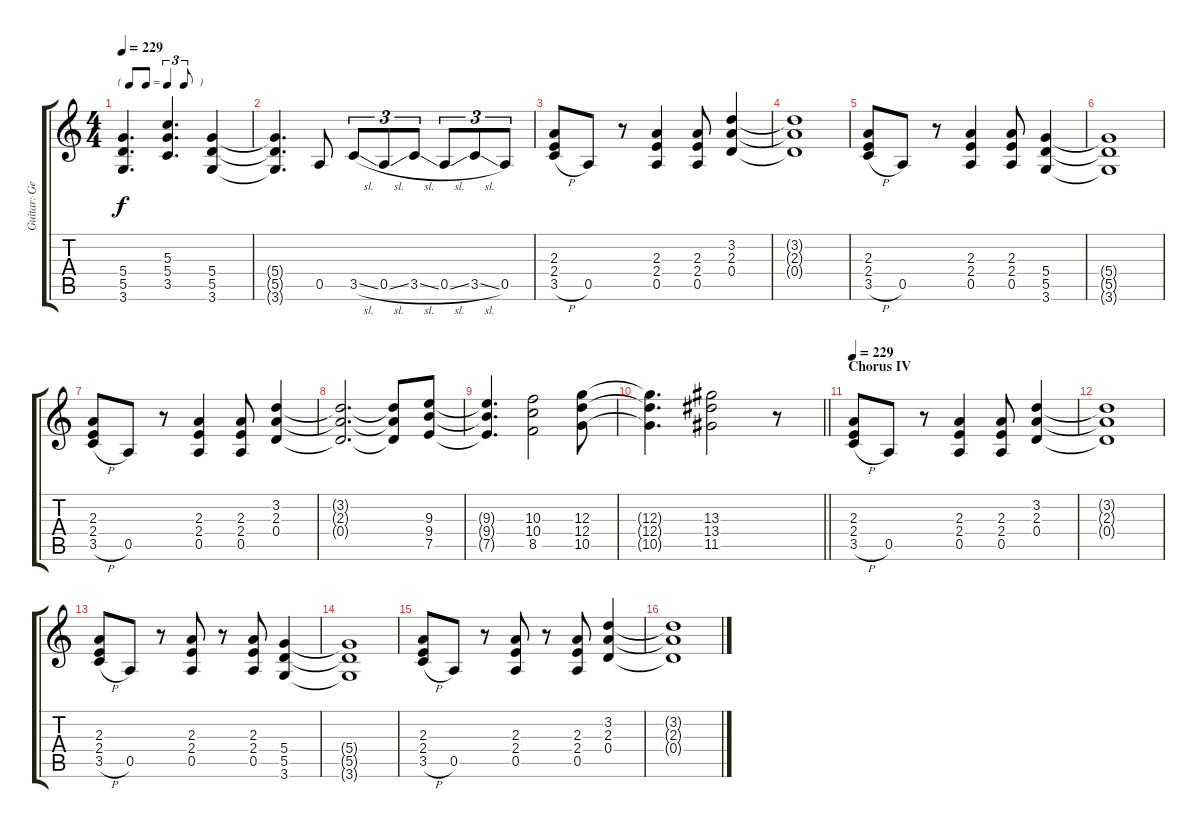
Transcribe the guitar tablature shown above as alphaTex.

\track ("Guitar: George" "Guitar: Ge") {instrument distortionguitar}
\staff {score tabs}
\tuning (E4 B3 G3 D3 A2 E2) {hide}
\ts (4 4)
\tf triplet8th
\tempo 229
\clef g2
\ks c
(5.4 5.5 3.6).4{d dy f} (5.3 5.4 3.5).4{d} (5.4 5.5 3.6).4 |
(5.4{t} 5.5{t} 3.6{t}).4{d} 0.5.8 3.5{sl}.8{tu (3 2)} 0.5{sl}.8{tu (3 2)} 3.5{sl}.8{tu (3 2)} 0.5{sl}.8{tu (3 2)} 3.5{sl}.8{tu (3 2)} 0.5.8{tu (3 2)} |
(2.3 2.4 3.5{h}).8 0.5.8 r.8 (2.3 2.4 0.5).4 (2.3 2.4 0.5).8 (3.2 2.3 0.4).4 |
(3.2{t} 2.3{t} 0.4{t}).1 |
(2.3 2.4 3.5{h}).8 0.5.8 r.8 (2.3 2.4 0.5).4 (2.3 2.4 0.5).8 (5.4 5.5 3.6).4 |
(5.4{t} 5.5{t} 3.6{t}).1 |
(2.3 2.4 3.5{h}).8 0.5.8 r.8 (2.3 2.4 0.5).4 (2.3 2.4 0.5).8 (3.2 2.3 0.4).4 |
(3.2{t} 2.3{t} 0.4{t}).2{d} (3.2{t} 2.3{t} 0.4{t}).8 (9.3 9.4 7.5).8 |
(9.3{t} 9.4{t} 7.5{t}).4{d} (10.3 10.4 8.5).2 (12.3 12.4 10.5).8 |
\barLineRight lightlight
(12.3{t} 12.4{t} 10.5{t}).4{d} (13.3 13.4 11.5).2 r.8 |
\section ("" "Chorus IV")
\tempo 229
(2.3 2.4 3.5{h}).8 0.5.8 r.8 (2.3 2.4 0.5).4 (2.3 2.4 0.5).8 (3.2 2.3 0.4).4 |
(3.2{t} 2.3{t} 0.4{t}).1 |
(2.3 2.4 3.5{h}).8 0.5.8 r.8 (2.3 2.4 0.5).8 r.8 (2.3 2.4 0.5).8 (5.4 5.5 3.6).4 |
(5.4{t} 5.5{t} 3.6{t}).1 |
(2.3 2.4 3.5{h}).8 0.5.8 r.8 (2.3 2.4 0.5).8 r.8 (2.3 2.4 0.5).8 (3.2 2.3 0.4).4 |
(3.2{t} 2.3{t} 0.4{t}).1
